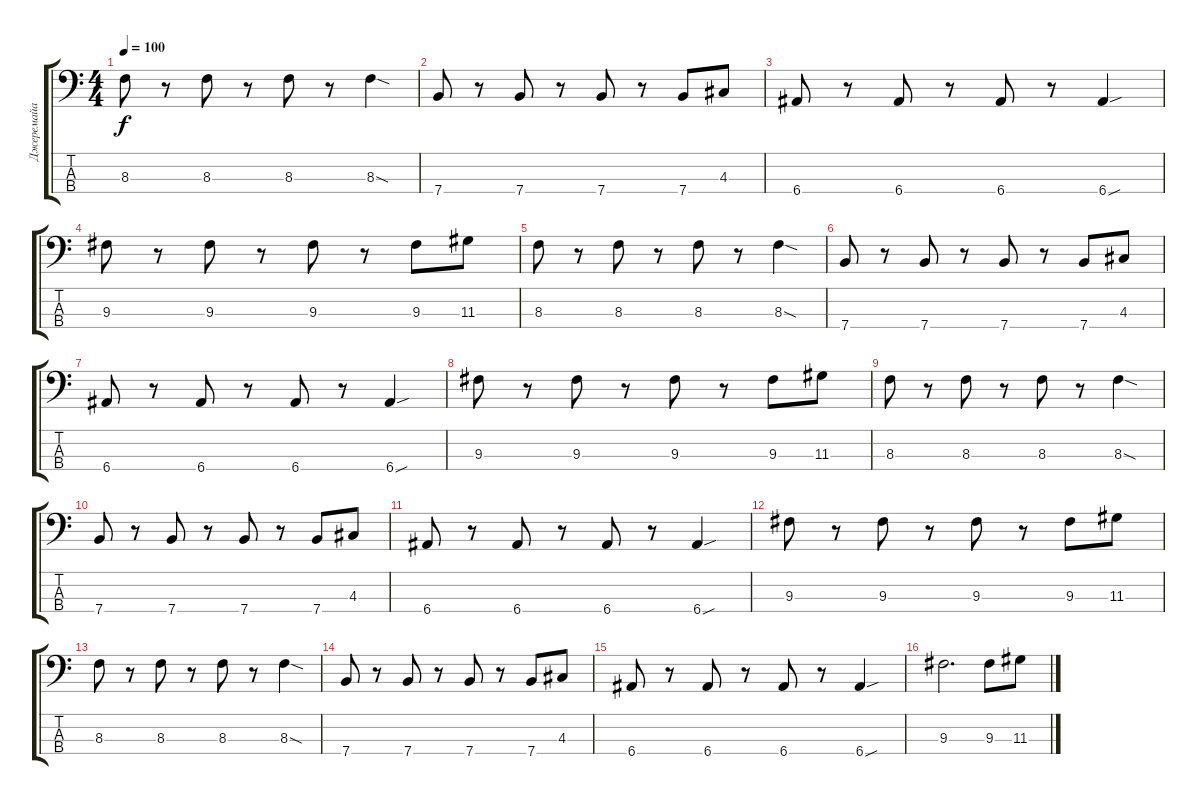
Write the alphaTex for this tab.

\track ("Джеремайа Грин" "Джеремайа ") {instrument electricbassfinger}
\staff {score tabs}
\tuning (G2 D2 A1 E1) {hide}
\ts (4 4)
\tempo 100
\clef f4
\ks c
8.3.8{dy f} r.8 8.3.8 r.8 8.3.8 r.8 8.3{sod}.4 |
7.4.8 r.8 7.4.8 r.8 7.4.8 r.8 7.4.8 4.3.8 |
6.4.8 r.8 6.4.8 r.8 6.4.8 r.8 6.4{sou}.4 |
9.3.8 r.8 9.3.8 r.8 9.3.8 r.8 9.3.8 11.3.8 |
8.3.8 r.8 8.3.8 r.8 8.3.8 r.8 8.3{sod}.4 |
7.4.8 r.8 7.4.8 r.8 7.4.8 r.8 7.4.8 4.3.8 |
6.4.8 r.8 6.4.8 r.8 6.4.8 r.8 6.4{sou}.4 |
9.3.8 r.8 9.3.8 r.8 9.3.8 r.8 9.3.8 11.3.8 |
8.3.8 r.8 8.3.8 r.8 8.3.8 r.8 8.3{sod}.4 |
7.4.8 r.8 7.4.8 r.8 7.4.8 r.8 7.4.8 4.3.8 |
6.4.8 r.8 6.4.8 r.8 6.4.8 r.8 6.4{sou}.4 |
9.3.8 r.8 9.3.8 r.8 9.3.8 r.8 9.3.8 11.3.8 |
8.3.8 r.8 8.3.8 r.8 8.3.8 r.8 8.3{sod}.4 |
7.4.8 r.8 7.4.8 r.8 7.4.8 r.8 7.4.8 4.3.8 |
6.4.8 r.8 6.4.8 r.8 6.4.8 r.8 6.4{sou}.4 |
9.3.2{d} 9.3.8 11.3.8
